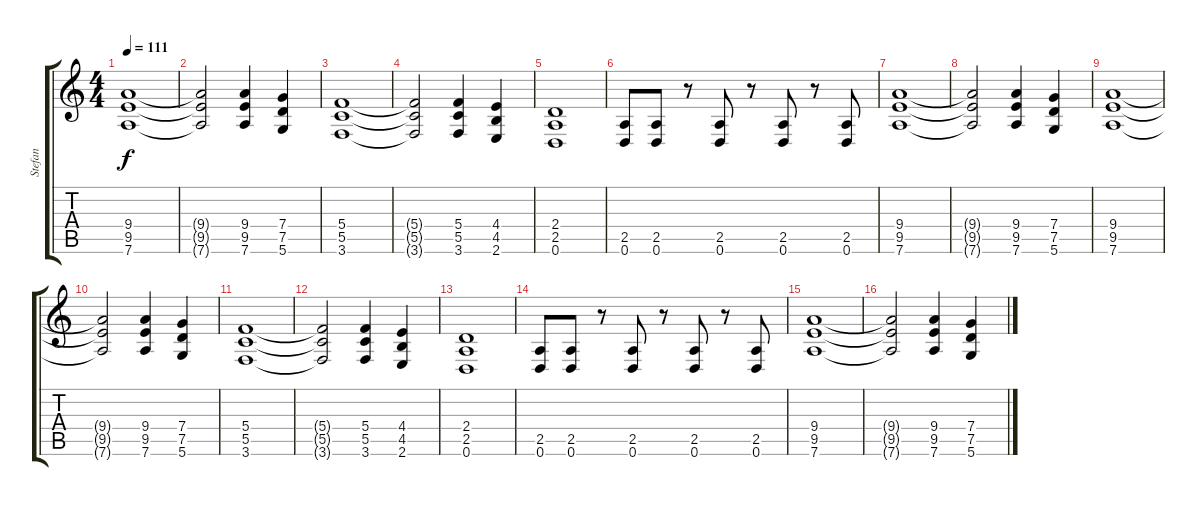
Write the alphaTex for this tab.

\track ("Stefan" "Stefan") {instrument overdrivenguitar}
\staff {score tabs}
\tuning (D4 A3 F3 C3 G2 D2) {hide}
\ts (4 4)
\tempo 111
\clef g2
\ks c
(9.4 9.5 7.6).1{dy f} |
(9.4{t} 9.5{t} 7.6{t}).2 (9.4 9.5 7.6).4 (7.4 7.5 5.6).4 |
(5.4 5.5 3.6).1 |
(5.4{t} 5.5{t} 3.6{t}).2 (5.4 5.5 3.6).4 (4.4 4.5 2.6).4 |
(2.4 2.5 0.6).1 |
(2.5 0.6).8 (2.5 0.6).8 r.8 (2.5 0.6).8 r.8 (2.5 0.6).8 r.8 (2.5 0.6).8 |
(9.4 9.5 7.6).1 |
(9.4{t} 9.5{t} 7.6{t}).2 (9.4 9.5 7.6).4 (7.4 7.5 5.6).4 |
(9.4 9.5 7.6).1 |
(9.4{t} 9.5{t} 7.6{t}).2 (9.4 9.5 7.6).4 (7.4 7.5 5.6).4 |
(5.4 5.5 3.6).1 |
(5.4{t} 5.5{t} 3.6{t}).2 (5.4 5.5 3.6).4 (4.4 4.5 2.6).4 |
(2.4 2.5 0.6).1 |
(2.5 0.6).8 (2.5 0.6).8 r.8 (2.5 0.6).8 r.8 (2.5 0.6).8 r.8 (2.5 0.6).8 |
(9.4 9.5 7.6).1 |
(9.4{t} 9.5{t} 7.6{t}).2 (9.4 9.5 7.6).4 (7.4 7.5 5.6).4
